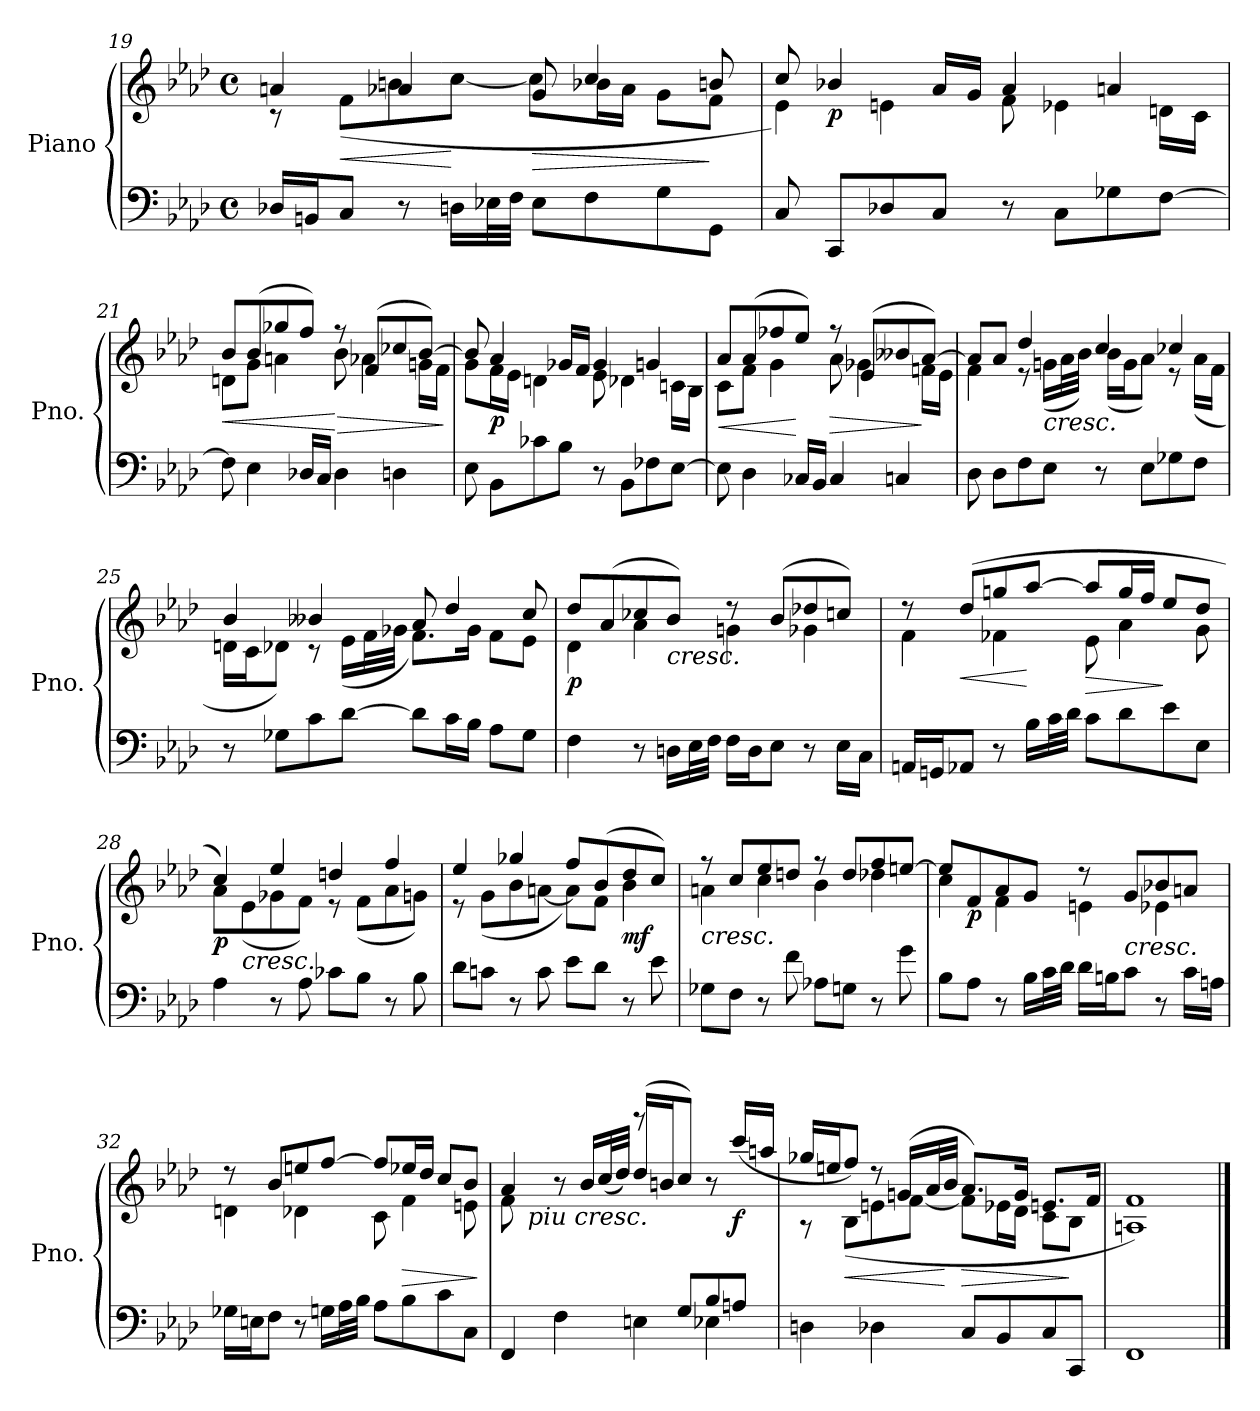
**kern	**kern	**dynam
*part1	*part1	*part1
*staff2	*staff1	*staff1/2
*I"Piano	*	*
*I'Pno.	*	*
*clefF4	*clefG2	*
*k[b-e-a-d-]	*k[b-e-a-d-]	*
*M4/4	*M4/4	*
*met(c)	*met(c)	*
=19	=19	=19
*	*^	*
16D-X/LL	4an/	8r	.
16BBn/J	.	.	.
!	!	!	!LO:HP:b
8C/J	.	(<8f\L	<
8r	4a-X/	8bn\	.
16Dn\LL	.	[8cc\J	[
32E-X\L	.	.	.
32F\JJJ	.	.	.
!	!	!	!LO:HP:b
8E-\L	8g/	8cc\L]	>
8F\	4cc/	16b-X\L	.
.	.	16a-\JJ	.
8G\	.	8g\L	.
8GG\J	8bn/	8f\J	]
=20	=20	=20	=20
8C/	8cc/	4e-\)	.
!	!	!	!LO:DY:b
8CC/L	4b-X/	.	p
8D-X/	.	4en\	.
8C/J	16a-/LL	.	.
.	16g/JJ	.	.
8r	4a-/	8f\	.
8C\L	.	4e-X\	.
8G-X\	4an/	.	.
[8F\J	.	16dn\LL	.
.	.	16c\JJ	.
=21	=21	=21	=21
!	!	!	!LO:HP:b
8F\]	8b-/L	8dn\L	<
4E-\	(>8b-/	8g\J	.
.	8gg-X/	4an\	.
16D-X/LL	8ff/J)	.	.
16C/JJ	.	.	.
!	!	!	!LO:HP:n=1:b
4D-\	8r	8b-\	[ >
.	(>8f/L	4a-X\	.
4Dn\	8cc-X/	.	.
.	[8b-/J)	16gn\LL	.
.	.	16f\JJ	.
*	*v	*v	*
.	.	]
=22	=22	=22
*	*^	*
8E-\	8b-/]	8g\L	.
!	!	!	!LO:DY:b
8BB-\L	4a-/	16f\L	p
.	.	16e-\JJ	.
8c-X\	.	4dn\	.
8B-\J	16g-X/LL	.	.
.	16f/JJ	.	.
8r	4g-/	8e-\	.
8BB-\L	.	4d-X\	.
8F-X\	4gn/	.	.
[8E-\J	.	16cn\LL	.
.	.	16B-\JJ	.
=23	=23	=23	=23
!	!	!	!LO:HP:b
8E-\]	8a-/L	8c\L	<
4D-\	(>8a-/	8f\J	.
.	8ff-X/	4g\	.
16C-X/LL	8ee-/J)	.	[
16BB-/JJ	.	.	.
!	!	!	!LO:HP:b
4C-/	8r	8a-\	>
.	(>8e-/L	4g-X\	.
4Cn/	8b--X/	.	.
.	[8a-/J)	16fn\LL	]
.	.	16e-\JJ	.
=24	=24	=24	=24
8D-\	8a-/L]	4f\	.
8D-\L	8a-/J	.	.
8F\	4dd-/	8r	.
!	!	!LO:TX:b:i:t=cresc.	!
8E-\J	.	(<16gn\LL	.
.	.	32a-\L	.
.	.	32b-\JJJ)	.
8r	4cc/	(<16b-\LL	.
.	.	16g\J	.
8E-\L	.	8a-\J)	.
8G-X\	4cc-X/	8r	.
8F\J	.	(<16a-\LL	.
.	.	16f\JJ	.
=25	=25	=25	=25
8r	4b-/	16dn\LL	.
.	.	16c\J	.
8G-X\L	.	8d-X\J)	.
8c\	4b--X/	8r	.
[8d-\J	.	(<16e-\LL	.
.	.	32f\L	.
.	.	32g-X\JJJ	.
8d-\L]	8a-/	8.f\L)	.
16c\L	4dd-/	.	.
16B-\JJ	.	16g-\Jk	.
8A-\L	.	8f\L	.
8G-\J	8cc/	8e-\J	.
=26	=26	=26	=26
!	!	!	!LO:DY:b
4F:\	8dd-/L	4d-\	p
.	(>8a-/	.	.
8r	8cc-X/	4a-\	.
!	!LO:TX:b:i:t=cresc.	!	!
16Dn\LL	8b-/J)	.	.
32E-\L	.	.	.
32F\JJJ	.	.	.
16F\LL	8r	4gn\	.
16D\J	.	.	.
8E-\J	(>8b-/L	.	.
8r	8dd-X/	4g-X\	.
16E-\LL	8ccn/J)	.	.
16C\JJ	.	.	.
=27	=27	=27	=27
16AAn/LL	8r	4f\	.
16GGn/J	.	.	.
!	!	!	!LO:HP:b
8AA-X/J	(>8dd-/L	.	<
8r	8ggn/	4f-X\	.
16B-\LL	[8aa-/J	.	[
32c\L	.	.	.
32d-\JJJ	.	.	.
!	!	!	!LO:HP:b
8c\L	8aa-/L]	8e-\	>
8d-\	16gg/L	4a-\	.
.	16ff/JJ	.	.
8e-\	8ee-/L	.	]
8E-\J	8dd-/J	8g\	.
=28	=28	=28	=28
!	!	!	!LO:DY:b
4A-\	4cc/)	8a-\L	p
!	!	!LO:TX:b:i:t=cresc.	!
.	.	(<8e-\	.
8r	4ee-/	8g-X\	.
8A-\	.	8f\J)	.
8c-X\L	4ddn/	8r	.
8B-\J	.	(<8f\L	.
8r	4ff/	8a-\	.
8B-\	.	8gn\J)	.
=29	=29	=29	=29
8d-\L	4ee-/	8r	.
8cn\J	.	(<8g\L	.
8r	4gg-X/	8b-\	.
8c\	.	[8an\J	.
8e-\L	8ff/L	8a\L])	.
8d-\J	(>8b-/	8f\J	.
!	!	!	!LO:DY:b
8r	8dd-/	4b-\	mf
8e-\	8cc/J)	.	.
=30	=30	=30	=30
!	!LO:TX:b:i:t=cresc.	!	!
8G-X\L	8r	4an\	.
8F\J	8cc/L	.	.
8r	8ee-/	4cc\	.
8f\	8ddn/J	.	.
8A-X\L	8r	4b-\	.
8Gn\J	8dd/L	.	.
8r	8ff/	4dd-X\	.
8g\	[8een/J	.	.
=31	=31	=31	=31
8B-\L	8ee/L]	4cc\	.
!	!	!	!LO:DY:b
8A-\J	8f/	.	p
8r	8a-/	4f\	.
16B-\LL	8g/J	.	.
32c\L	.	.	.
32d-\JJJ	.	.	.
16d-\LL	8r	4en\	.
16Bn\J	.	.	.
!	!LO:TX:b:i:t=cresc.	!	!
8c\J	8g/L	.	.
8r	8b-X/	4e-X\	.
16c\LL	8an/J	.	.
16An\JJ	.	.	.
=32	=32	=32	=32
16G-X\LL	8r	4dn\	.
16En\J	.	.	.
8F\J	8b-/L	.	.
8r	8een/	4d-X\	.
16Gn\LL	[8ff/J	.	.
32A-\L	.	.	.
32B-\JJJ	.	.	.
8A-\L	8ff/L]	8c\	.
!	!	!	!LO:HP:b
8B-\	16ee-X/L	4f\	>
.	16dd-/JJ	.	.
8c\	8cc/L	.	.
8C\J	8b-/J	8en\	.
*	*v	*v	*
.	.	]
=33	=33	=33
*^	*^	*
8ryy	4FF/	4a-/	8f\L	.
!	!	!	!LO:TX:b:i:t=piu cresc.	!
8F/	.	.	4.ryy	.
8A-/	4F\	8r	.	.
8G/J	.	16b-/LL	.	.
.	.	(<32cc/L	.	.
.	.	32dd-/JJJ)	.	.
8ryy	4En\	(<16dd-/LL	8rggg	.
.	.	16bn/J	.	.
8G/L	.	8cc/J)	4.ryy	.
8B-/	4E-X\	8r	.	.
!	!	!	!	!LO:DY:b
8An/J	.	(>16ccc/LL	.	f
.	.	16aan/JJ	.	.
*v	*v	*	*	*
=34	=34	=34	=34
4Dn\	16gg-X/LL	8r	.
.	16een/J	.	.
!	!	!	!LO:HP:b
.	8ff/J)	(<8B-\L	<
4D-X\	8r	8en\	.
.	(>16gn/LL	[8f\J	.
.	32a-/L	.	.
.	32b-/JJJ	.	[
!	!	!	!LO:HP:b
8C/L	8.a-/L)	8f\L]	>
8BB-/	.	16e-X\L	.
.	16g/Jk	16d-\JJ	.
8C/	8.en/L	8c\L	.
8CC/J	.	8B-\J	]
.	16f/Jk	.	.
=35	=35	=35	=35
1FF	1f	1An)	.
*	*v	*v	*
==	==	==
*-	*-	*-
